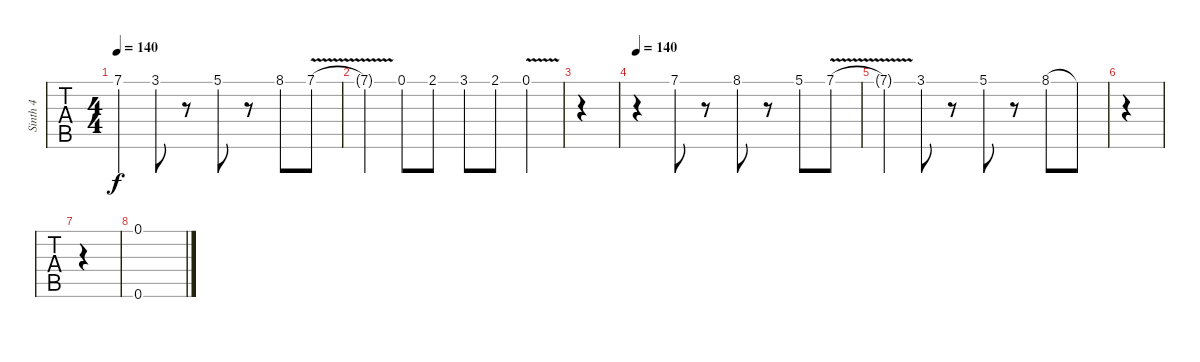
\track ("Sinth 4" "Sinth 4") {instrument stringensemble1}
\staff {tabs}
\tuning (Eb5 Bb4 Gb4 Db4 Ab3 Eb3) {hide}
\ts (4 4)
\tempo 140
\clef g2
\ks c
7.1{t}.4{dy f} 3.1.8 r.8 5.1.8 r.8 8.1.8 7.1{v}.8 |
7.1{t}.4 0.1.8 2.1.8 3.1.8 2.1.8 0.1{v}.4 |
|
\tempo 140
r.4 7.1.8 r.8 8.1.8 r.8 5.1.8 7.1{v}.8 |
7.1{t}.4 3.1.8 r.8 5.1.8 r.8 8.1.8 8.1{t}.8 |
|
|
(0.1 0.6).1
